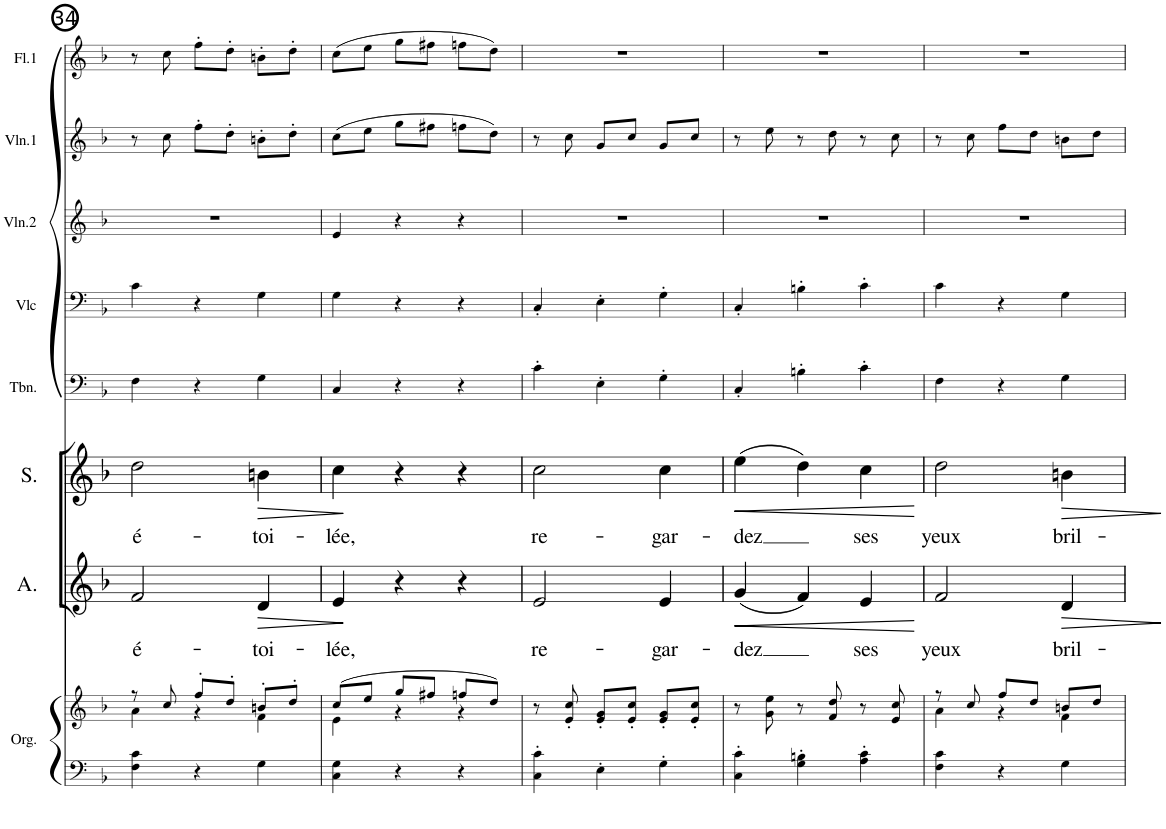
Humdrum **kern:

**kern	**kern	**kern	**text	**dynam	**kern	**text	**dynam	**kern	**kern	**kern	**kern	**kern
*part8	*part8	*part7	*part7	*part7	*part6	*part6	*part6	*part5	*part4	*part3	*part2	*part1
*staff9	*staff8	*staff7	*staff7	*staff7	*staff6	*staff6	*staff6	*staff5	*staff4	*staff3	*staff2	*staff1
*I"Orgue	*	*I"Alto	*	*	*I"Soprano	*	*	*I"Trombone	*I"Violoncelle	*I"Violon 2	*I"Violon 1	*I"Flûte 1
*I'Org.	*	*I'A.	*	*	*I'S.	*	*	*I'Tbn.	*I'Vlc	*I'Vln.2	*I'Vln.1	*I'Fl.1
!!LO:PB:g=z
*clefF4	*clefG2	*clefG2	*	*	*clefG2	*	*	*clefF4	*clefF4	*clefG2	*clefG2	*clefG2
*k[b-]	*k[b-]	*k[b-]	*	*	*k[b-]	*	*	*k[b-]	*k[b-]	*k[b-]	*k[b-]	*k[b-]
*M3/4	*M3/4	*M3/4	*	*	*M3/4	*	*	*M3/4	*M3/4	*M3/4	*M3/4	*M3/4
=34	=34	=34	=34	=34	=34	=34	=34	=34	=34	=34	=34	=34
*	*^	*	*	*	*	*	*	*	*	*	*	*
!	!	!	!	!LO:LY:b	!	!	!LO:LY:b	!	!	!	!	!	!
4F\ 4c\	8r	4a\	2f/	é-	.	2dd\	é-	.	4F\	4c\	2.r	8r	8r
.	8cc/	.	.	.	.	.	.	.	.	.	.	8cc\	8cc\
4r	8ff'/L	4r	.	.	.	.	.	.	4r	4r	.	8ff'\L	8ff'\L
.	8dd'/J	.	.	.	.	.	.	.	.	.	.	8dd'\J	8dd'\J
!	!	!	!	!LO:LY:b	!LO:HP:b	!	!LO:LY:b	!LO:HP:b	!	!	!	!	!
4G\	8bn'/L	4f\	4d/	-toi-	>	4bn\	-toi-	>	4G\	4G\	.	8bn'\L	8bn'\L
.	8dd'/J	.	.	.	.	.	.	.	.	.	.	8dd'\J	8dd'\J
*	*v	*v	*	*	*	*	*	*	*	*	*	*	*
.	.	.	.	]	.	.	]	.	.	.	.	.
=35	=35	=35	=35	=35	=35	=35	=35	=35	=35	=35	=35	=35
*	*^	*	*	*	*	*	*	*	*	*	*	*
!	!	!	!	!LO:LY:b	!	!	!LO:LY:b	!	!	!	!	!	!
4C\ 4G\	(8cc/L	4e\	4e/	-lée,	.	4cc\	-lée,	.	4C/	4G\	4e/	(8cc\L	(8cc\L
.	8ee/J	.	.	.	.	.	.	.	.	.	.	8ee\J	8ee\J
4r	8gg/L	4r	4r	.	.	4r	.	.	4r	4r	4r	8gg\L	8gg\L
.	8ff#X/J	.	.	.	.	.	.	.	.	.	.	8ff#X\J	8ff#X\J
4r	8ffn/L	4r	4r	.	.	4r	.	.	4r	4r	4r	8ffn\L	8ffn\L
.	8dd/J)	.	.	.	.	.	.	.	.	.	.	8dd\J)	8dd\J)
*	*v	*v	*	*	*	*	*	*	*	*	*	*	*
=36	=36	=36	=36	=36	=36	=36	=36	=36	=36	=36	=36	=36
!	!	!	!LO:LY:b	!	!	!LO:LY:b	!	!	!	!	!	!
4C\' 4c\'	8r	2e/	re-	.	2cc\	re-	.	4c'\	4C'/	2.r	8r	2.r
.	8e/' 8cc/'	.	.	.	.	.	.	.	.	.	8cc\	.
4E'\	8e/' 8g/'L	.	.	.	.	.	.	4E'\	4E'\	.	8g/L	.
.	8e/' 8cc/'J	.	.	.	.	.	.	.	.	.	8cc/J	.
!	!	!	!LO:LY:b	!	!	!LO:LY:b	!	!	!	!	!	!
4G'\	8e/' 8g/'L	4e/	-gar-	.	4cc\	-gar-	.	4G'\	4G'\	.	8g/L	.
.	8e/' 8cc/'J	.	.	.	.	.	.	.	.	.	8cc/J	.
=37	=37	=37	=37	=37	=37	=37	=37	=37	=37	=37	=37	=37
!	!	!	!LO:LY:b	!LO:HP:b	!	!LO:LY:b	!LO:HP:b	!	!	!	!	!
4C\' 4c\'	8r	(4g/	-dez	<	(4ee\	-dez	<	4C'/	4C'/	2.r	8r	2.r
.	8g\ 8ee\	.	.	.	.	.	.	.	.	.	8ee\	.
4G\' 4Bn\'	8r	4f/)	.	.	4dd\)	.	.	4Bn'\	4Bn'\	.	8r	.
.	8f/ 8dd/	.	.	.	.	.	.	.	.	.	8dd\	.
!	!	!	!LO:LY:b	!	!	!LO:LY:b	!	!	!	!	!	!
4A\' 4c\'	8r	4e/	ses	.	4cc\	ses	.	4c'\	4c'\	.	8r	.
.	8e/ 8cc/	.	.	.	.	.	.	.	.	.	8cc\	.
.	.	.	.	[	.	.	[	.	.	.	.	.
=38	=38	=38	=38	=38	=38	=38	=38	=38	=38	=38	=38	=38
*	*^	*	*	*	*	*	*	*	*	*	*	*
!	!	!	!	!LO:LY:b	!	!	!LO:LY:b	!	!	!	!	!	!
4F\ 4c\	8r	4a\	2f/	yeux	.	2dd\	yeux	.	4F\	4c\	2.r	8r	2.r
.	8cc/	.	.	.	.	.	.	.	.	.	.	8cc\	.
4r	8ff/L	4r	.	.	.	.	.	.	4r	4r	.	8ff\L	.
.	8dd/J	.	.	.	.	.	.	.	.	.	.	8dd\J	.
!	!	!	!	!LO:LY:b	!LO:HP:b	!	!LO:LY:b	!LO:HP:b	!	!	!	!	!
4G\	8bn/L	4f\	4d/	bril-	>	4bn\	bril-	>	4G\	4G\	.	8bn\L	.
.	8dd/J	.	.	.	.	.	.	.	.	.	.	8dd\J	.
*	*v	*v	*	*	*	*	*	*	*	*	*	*	*
.	.	.	.	]	.	.	]	.	.	.	.	.
=	=	=	=	=	=	=	=	=	=	=	=	=
*-	*-	*-	*-	*-	*-	*-	*-	*-	*-	*-	*-	*-
